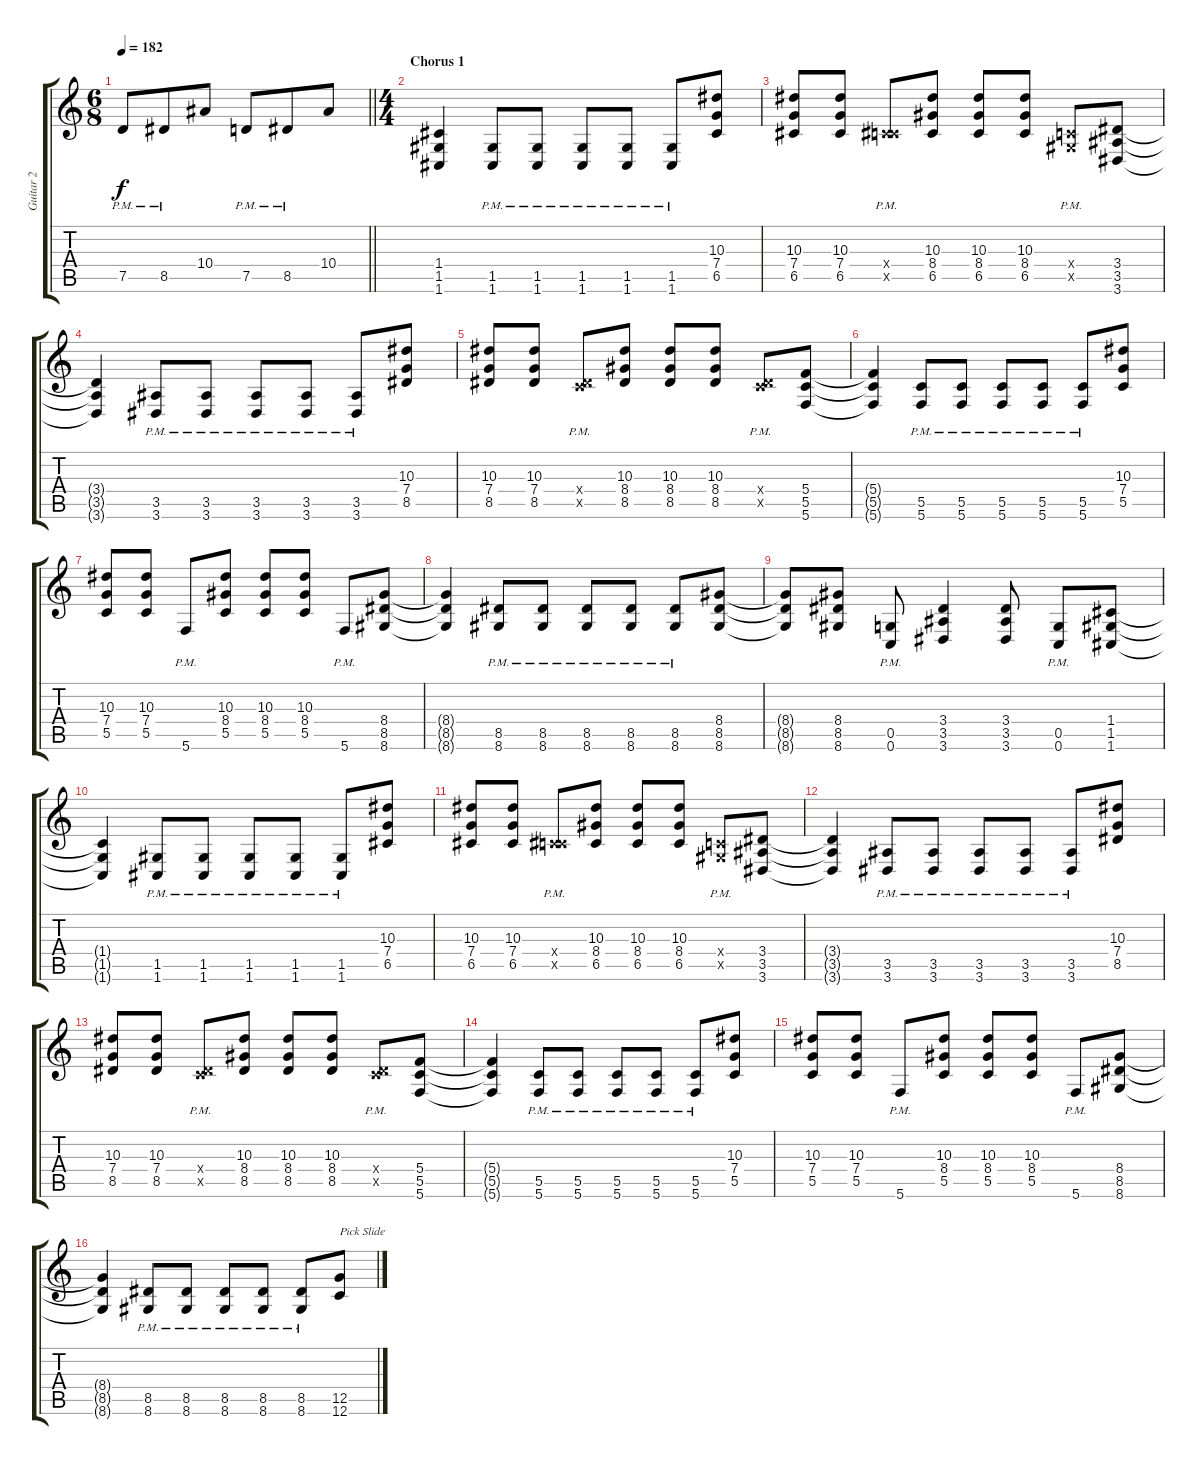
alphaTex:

\track ("Guitar 2" "Guitar 2") {instrument distortionguitar}
\staff {score tabs}
\tuning (D4 A3 F3 C3 G2 C2) {hide}
\ts (6 8)
\tempo 182
\clef g2
\barLineRight lightlight
\ks c
7.5{pm}.8{dy f} 8.5{pm}.8 10.4.8 7.5{pm}.8 8.5{pm}.8 10.4.8 |
\ts (4 4)
\section ("" "Chorus 1")
(1.4 1.5 1.6).4 (1.5{pm} 1.6{pm}).8 (1.5{pm} 1.6{pm}).8 (1.5{pm} 1.6{pm}).8 (1.5{pm} 1.6{pm}).8 (1.5{pm} 1.6{pm}).8 (10.3 7.4 6.5).8 |
(10.3 7.4 6.5).8 (10.3 7.4 6.5).8 (0.4{x} 6.5{pm x}).8 (10.3 8.4 6.5).8 (10.3 8.4 6.5).8 (10.3 8.4 6.5).8 (0.4{x} 1.5{pm x}).8 (3.4 3.5 3.6).8 |
(3.4{t} 3.5{t} 3.6{t}).4 (3.5{pm} 3.6{pm}).8 (3.5{pm} 3.6{pm}).8 (3.5{pm} 3.6{pm}).8 (3.5{pm} 3.6{pm}).8 (3.5{pm} 3.6{pm}).8 (10.3 7.4 8.5).8 |
(10.3 7.4 8.5).8 (10.3 7.4 8.5).8 (0.4{x} 8.5{pm x}).8 (10.3 8.4 8.5).8 (10.3 8.4 8.5).8 (10.3 8.4 8.5).8 (0.4{x} 8.5{pm x}).8 (5.4 5.5 5.6).8 |
(5.4{t} 5.5{t} 5.6{t}).4 (5.5{pm} 5.6{pm}).8 (5.5{pm} 5.6{pm}).8 (5.5{pm} 5.6{pm}).8 (5.5{pm} 5.6{pm}).8 (5.5{pm} 5.6{pm}).8 (10.3 7.4 5.5).8 |
(10.3 7.4 5.5).8 (10.3 7.4 5.5).8 5.6{pm}.8 (10.3 8.4 5.5).8 (10.3 8.4 5.5).8 (10.3 8.4 5.5).8 5.6{pm}.8 (8.4 8.5 8.6).8 |
(8.4{t} 8.5{t} 8.6{t}).4 (8.5{pm} 8.6{pm}).8 (8.5{pm} 8.6{pm}).8 (8.5{pm} 8.6{pm}).8 (8.5{pm} 8.6{pm}).8 (8.5{pm} 8.6{pm}).8 (8.4 8.5 8.6).8 |
(8.4{t} 8.5{t} 8.6{t}).8 (8.4 8.5 8.6).8 (0.5{pm} 0.6{pm}).8 (3.4 3.5 3.6).4 (3.4 3.5 3.6).8 (0.5{pm} 0.6{pm}).8 (1.4 1.5 1.6).8 |
(1.4{t} 1.5{t} 1.6{t}).4 (1.5{pm} 1.6{pm}).8 (1.5{pm} 1.6{pm}).8 (1.5{pm} 1.6{pm}).8 (1.5{pm} 1.6{pm}).8 (1.5{pm} 1.6{pm}).8 (10.3 7.4 6.5).8 |
(10.3 7.4 6.5).8 (10.3 7.4 6.5).8 (0.4{x} 6.5{pm x}).8 (10.3 8.4 6.5).8 (10.3 8.4 6.5).8 (10.3 8.4 6.5).8 (0.4{x} 1.5{pm x}).8 (3.4 3.5 3.6).8 |
(3.4{t} 3.5{t} 3.6{t}).4 (3.5{pm} 3.6{pm}).8 (3.5{pm} 3.6{pm}).8 (3.5{pm} 3.6{pm}).8 (3.5{pm} 3.6{pm}).8 (3.5{pm} 3.6{pm}).8 (10.3 7.4 8.5).8 |
(10.3 7.4 8.5).8 (10.3 7.4 8.5).8 (0.4{x} 8.5{pm x}).8 (10.3 8.4 8.5).8 (10.3 8.4 8.5).8 (10.3 8.4 8.5).8 (0.4{x} 8.5{pm x}).8 (5.4 5.5 5.6).8 |
(5.4{t} 5.5{t} 5.6{t}).4 (5.5{pm} 5.6{pm}).8 (5.5{pm} 5.6{pm}).8 (5.5{pm} 5.6{pm}).8 (5.5{pm} 5.6{pm}).8 (5.5{pm} 5.6{pm}).8 (10.3 7.4 5.5).8 |
(10.3 7.4 5.5).8 (10.3 7.4 5.5).8 5.6{pm}.8 (10.3 8.4 5.5).8 (10.3 8.4 5.5).8 (10.3 8.4 5.5).8 5.6{pm}.8 (8.4 8.5 8.6).8 |
(8.4{t} 8.5{t} 8.6{t}).4 (8.5{pm} 8.6{pm}).8 (8.5{pm} 8.6{pm}).8 (8.5{pm} 8.6{pm}).8 (8.5{pm} 8.6{pm}).8 (8.5{pm} 8.6{pm}).8 (12.5{ss} 12.6{ss}).8{txt "Pick Slide"}
